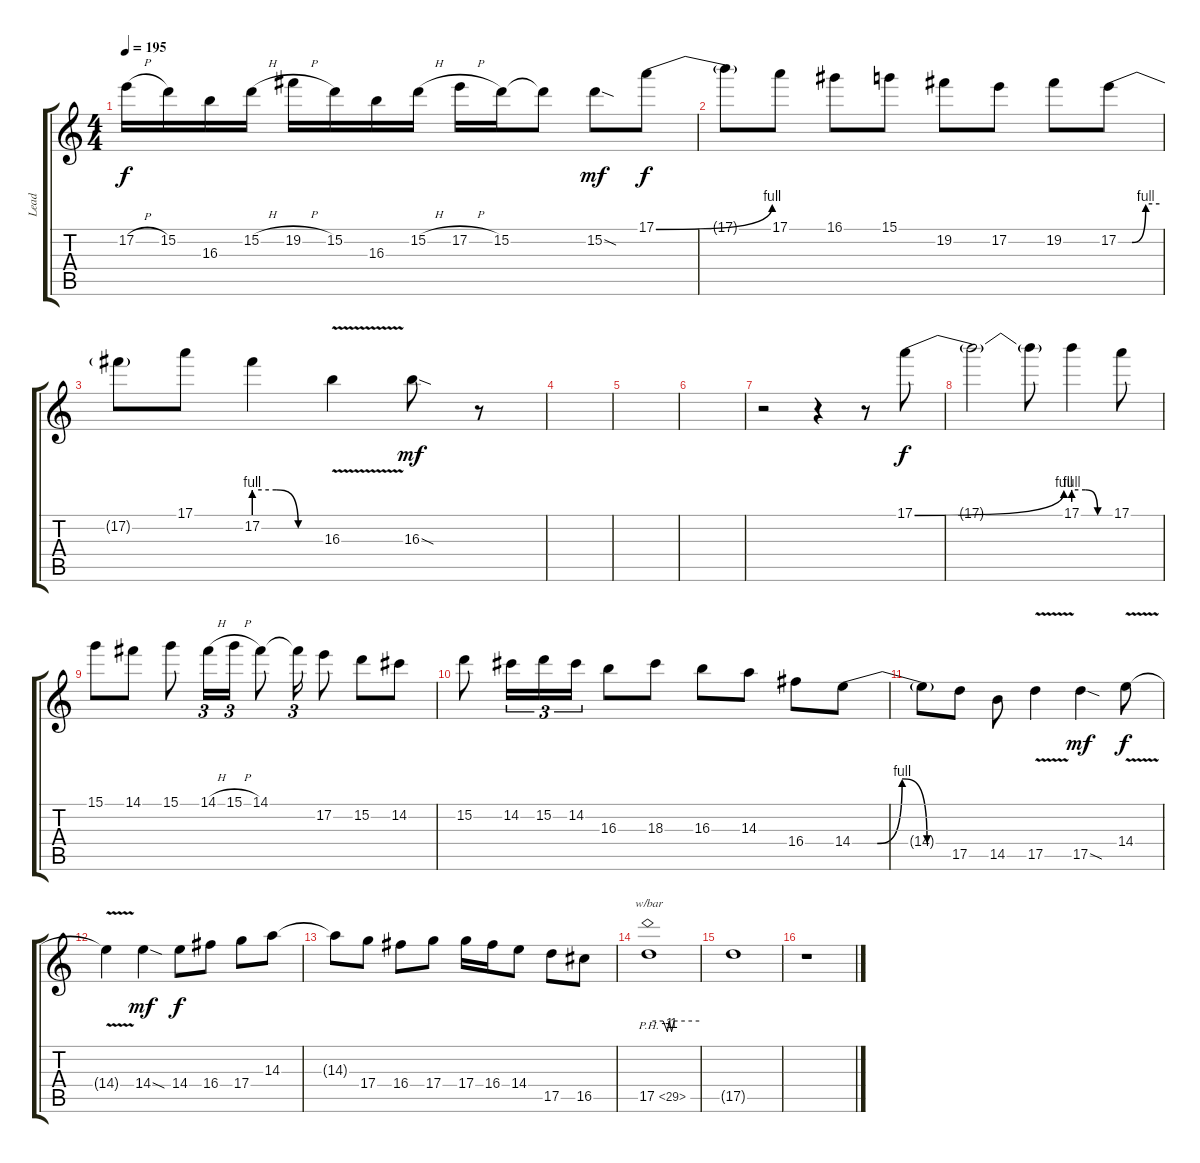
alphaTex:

\track ("Lead" "Lead") {instrument overdrivenguitar}
\staff {score tabs}
\tuning (E4 B3 G3 D3 A2 E2) {hide}
\ts (4 4)
\tempo 195
\clef g2
\ks c
17.2{h}.16{dy f} 15.2.16 16.3.16 15.2{h}.16 19.2{h}.16 15.2.16 16.3.16 15.2{h}.16 17.2{h}.16 15.2.16 15.2{t}.8 15.2{sod}.8{dy mf} 17.1{be (bend 0 0 60 4)}.8{dy f} |
17.1{t}.8 17.1.8 16.1.8 15.1.8 19.2.8 17.2.8 19.2.8 17.2{be (custom 0 0 20 0 40 4 60 4)}.8 |
17.2{t}.8 17.1.8 17.2{be (custom 0 4 20 4 40 0 60 0)}.4 16.3{v}.4 16.3{sod}.8{dy mf} r.8 |
\section ("" "")
|
|
|
r.2 r.4 r.8 17.1{be (bend 0 0 60 4)}.8{dy f} |
\section ("" "")
17.1{t}.2 17.1{t}.8 17.1{be (custom 0 4 20 4 40 0 60 0)}.4 17.1.8 |
15.1.8 14.1.8 15.1.8 14.1{h}.16{tu (3 2)} 15.1{h}.16{tu (3 2)} 14.1.8 14.1{t}.16{tu (3 2)} 17.2.8 15.2.8 14.2.8 |
15.2.8 14.2.16{tu (3 2)} 15.2.16{tu (3 2)} 14.2.16{tu (3 2)} 16.3.8 18.3.8 16.3.8 14.3.8 16.4.8 14.4{be (custom 0 0 15 0 30 4 45 0 60 0)}.8 |
14.4{t}.8 17.5.8 14.5.8 17.5{v}.4 17.5{sod}.4{dy mf} 14.4{v}.8{dy f} |
14.4{t}.4 14.4{sod}.4{dy mf} 14.4.8{dy f} 16.4.8 17.4.8 14.3.8 |
14.3{t}.8 17.4.8 16.4.8 17.4.8 17.4.16 16.4.16 14.4.8 17.5.8 16.5.8 |
17.5{ph 12}.1{tbe (custom default 0 0 17 0 22 -4 24 0 27 -4 30 0 60 0)} |
17.5{t}.1 |
r.1
